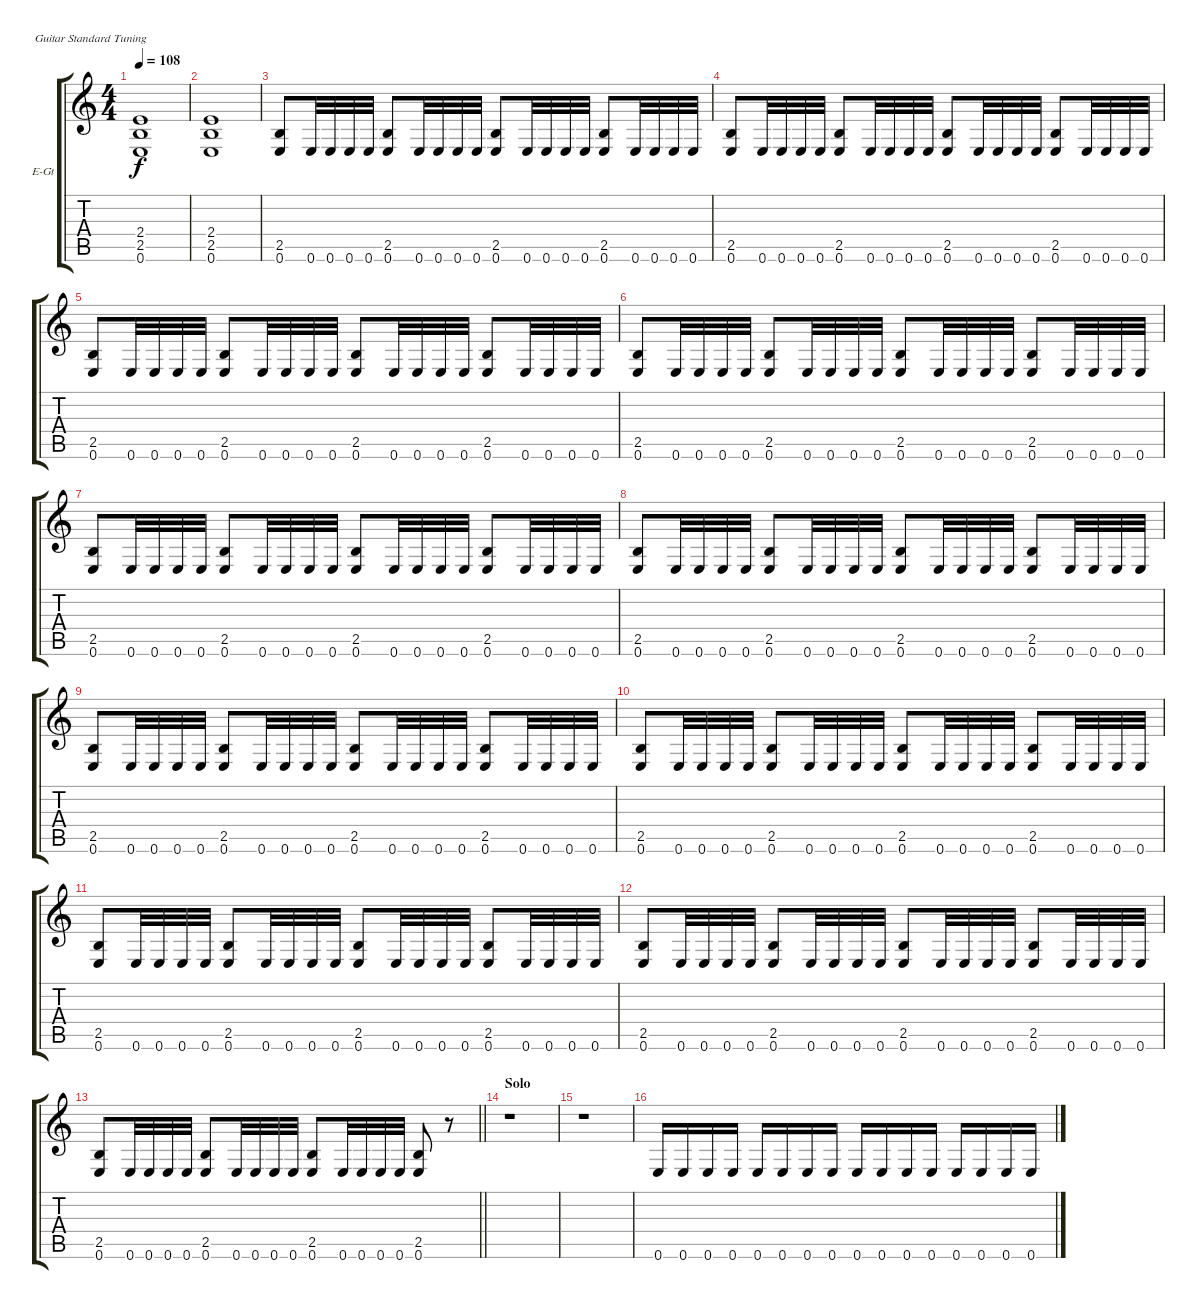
\bracketExtendMode groupsimilarinstruments
\firstSystemTrackNameOrientation horizontal
\otherSystemsTrackNameOrientation horizontal
\track ("J5 Rhythm" "E-Gt") {instrument overdrivenguitar}
\staff {score tabs}
\tuning (E4 B3 G3 D3 A2 E2)
\ts (4 4)
\tempo 108
\clef g2
\ks c
(0.6 2.5 2.4).1{dy f} |
(2.4 2.5 0.6).1 |
(2.5 0.6).8 0.6.32 0.6.32 0.6.32 0.6.32 (2.5 0.6).8 0.6.32 0.6.32 0.6.32 0.6.32 (2.5 0.6).8 0.6.32 0.6.32 0.6.32 0.6.32 (2.5 0.6).8 0.6.32 0.6.32 0.6.32 0.6.32 |
(2.5 0.6).8 0.6.32 0.6.32 0.6.32 0.6.32 (2.5 0.6).8 0.6.32 0.6.32 0.6.32 0.6.32 (2.5 0.6).8 0.6.32 0.6.32 0.6.32 0.6.32 (2.5 0.6).8 0.6.32 0.6.32 0.6.32 0.6.32 |
(2.5 0.6).8 0.6.32 0.6.32 0.6.32 0.6.32 (2.5 0.6).8 0.6.32 0.6.32 0.6.32 0.6.32 (2.5 0.6).8 0.6.32 0.6.32 0.6.32 0.6.32 (2.5 0.6).8 0.6.32 0.6.32 0.6.32 0.6.32 |
(2.5 0.6).8 0.6.32 0.6.32 0.6.32 0.6.32 (2.5 0.6).8 0.6.32 0.6.32 0.6.32 0.6.32 (2.5 0.6).8 0.6.32 0.6.32 0.6.32 0.6.32 (2.5 0.6).8 0.6.32 0.6.32 0.6.32 0.6.32 |
(2.5 0.6).8 0.6.32 0.6.32 0.6.32 0.6.32 (2.5 0.6).8 0.6.32 0.6.32 0.6.32 0.6.32 (2.5 0.6).8 0.6.32 0.6.32 0.6.32 0.6.32 (2.5 0.6).8 0.6.32 0.6.32 0.6.32 0.6.32 |
(2.5 0.6).8 0.6.32 0.6.32 0.6.32 0.6.32 (2.5 0.6).8 0.6.32 0.6.32 0.6.32 0.6.32 (2.5 0.6).8 0.6.32 0.6.32 0.6.32 0.6.32 (2.5 0.6).8 0.6.32 0.6.32 0.6.32 0.6.32 |
(2.5 0.6).8 0.6.32 0.6.32 0.6.32 0.6.32 (2.5 0.6).8 0.6.32 0.6.32 0.6.32 0.6.32 (2.5 0.6).8 0.6.32 0.6.32 0.6.32 0.6.32 (2.5 0.6).8 0.6.32 0.6.32 0.6.32 0.6.32 |
(2.5 0.6).8 0.6.32 0.6.32 0.6.32 0.6.32 (2.5 0.6).8 0.6.32 0.6.32 0.6.32 0.6.32 (2.5 0.6).8 0.6.32 0.6.32 0.6.32 0.6.32 (2.5 0.6).8 0.6.32 0.6.32 0.6.32 0.6.32 |
(2.5 0.6).8 0.6.32 0.6.32 0.6.32 0.6.32 (2.5 0.6).8 0.6.32 0.6.32 0.6.32 0.6.32 (2.5 0.6).8 0.6.32 0.6.32 0.6.32 0.6.32 (2.5 0.6).8 0.6.32 0.6.32 0.6.32 0.6.32 |
(2.5 0.6).8 0.6.32 0.6.32 0.6.32 0.6.32 (2.5 0.6).8 0.6.32 0.6.32 0.6.32 0.6.32 (2.5 0.6).8 0.6.32 0.6.32 0.6.32 0.6.32 (2.5 0.6).8 0.6.32 0.6.32 0.6.32 0.6.32 |
\barLineRight lightlight
(2.5 0.6).8 0.6.32 0.6.32 0.6.32 0.6.32 (2.5 0.6).8 0.6.32 0.6.32 0.6.32 0.6.32 (2.5 0.6).8 0.6.32 0.6.32 0.6.32 0.6.32 (2.5 0.6).8 r.8 |
\section ("" "Solo")
r.1 |
r.1 |
0.6.16 0.6.16 0.6.16 0.6.16 0.6.16 0.6.16 0.6.16 0.6.16 0.6.16 0.6.16 0.6.16 0.6.16 0.6.16 0.6.16 0.6.16 0.6.16
